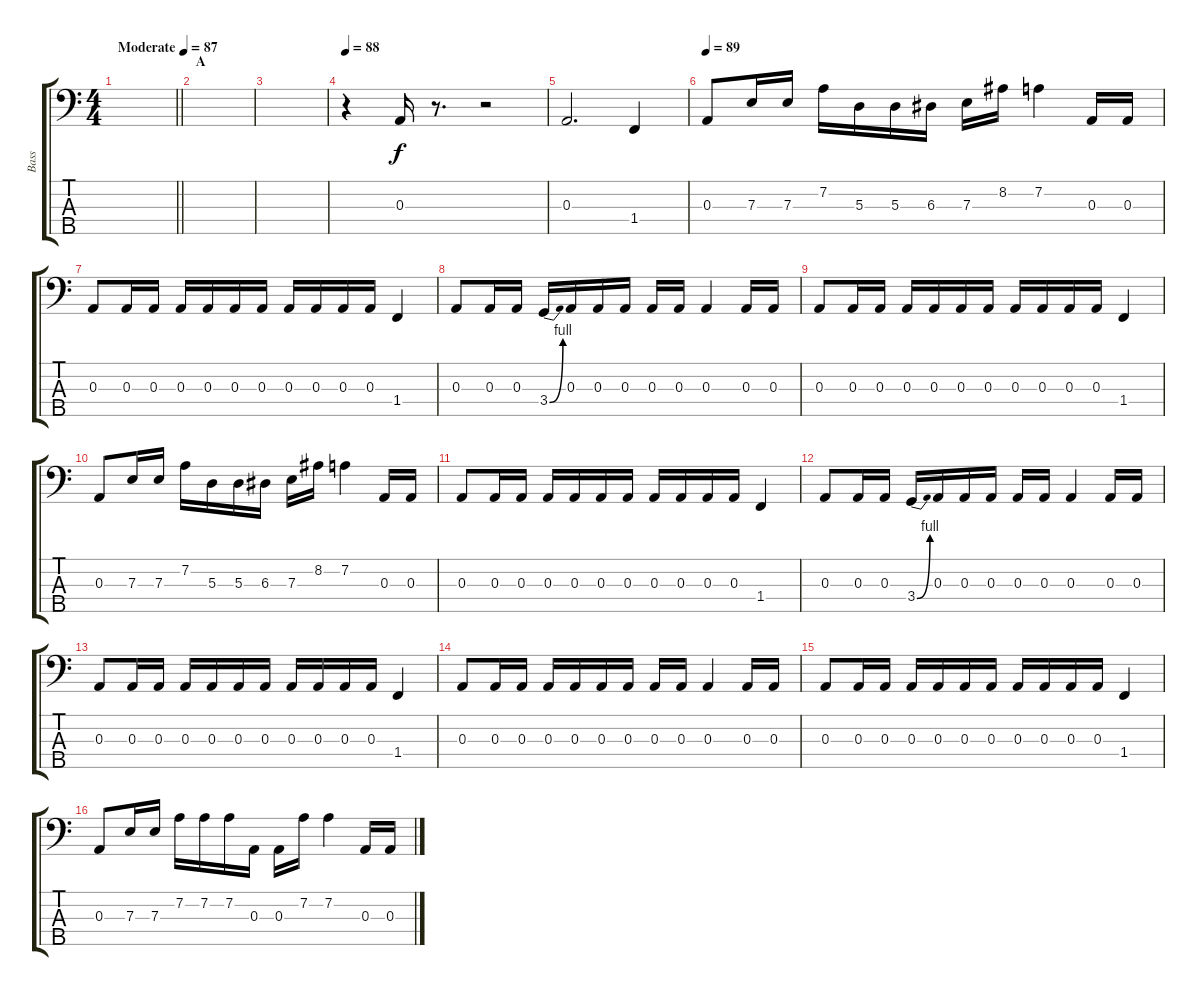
\track ("Bass" "Bass") {instrument electricbasspick}
\staff {score tabs}
\tuning (G2 D2 A1 E1 B0) {hide}
\ts (4 4)
\tempo (87 "Moderate")
\clef f4
\barLineRight lightlight
\ks c
|
\section ("" "A")
|
|
\tempo 88
r.4 0.3.16 r.8{d} r.2 |
0.3.2{d} 1.4.4 |
\tempo 89
0.3.8 7.3.16 7.3.16 7.2.16 5.3.16 5.3.16 6.3.16 7.3.16 8.2.16 7.2.4 0.3.16 0.3.16 |
0.3.8 0.3.16 0.3.16 0.3.16 0.3.16 0.3.16 0.3.16 0.3.16 0.3.16 0.3.16 0.3.16 1.4.4 |
0.3.8 0.3.16 0.3.16 3.4{be (bend 0 0 60 4)}.16 0.3.16 0.3.16 0.3.16 0.3.16 0.3.16 0.3.4 0.3.16 0.3.16 |
0.3.8 0.3.16 0.3.16 0.3.16 0.3.16 0.3.16 0.3.16 0.3.16 0.3.16 0.3.16 0.3.16 1.4.4 |
0.3.8 7.3.16 7.3.16 7.2.16 5.3.16 5.3.16 6.3.16 7.3.16 8.2.16 7.2.4 0.3.16 0.3.16 |
0.3.8 0.3.16 0.3.16 0.3.16 0.3.16 0.3.16 0.3.16 0.3.16 0.3.16 0.3.16 0.3.16 1.4.4 |
0.3.8 0.3.16 0.3.16 3.4{be (bend 0 0 60 4)}.16 0.3.16 0.3.16 0.3.16 0.3.16 0.3.16 0.3.4 0.3.16 0.3.16 |
0.3.8 0.3.16 0.3.16 0.3.16 0.3.16 0.3.16 0.3.16 0.3.16 0.3.16 0.3.16 0.3.16 1.4.4 |
0.3.8 0.3.16 0.3.16 0.3.16 0.3.16 0.3.16 0.3.16 0.3.16 0.3.16 0.3.4 0.3.16 0.3.16 |
0.3.8 0.3.16 0.3.16 0.3.16 0.3.16 0.3.16 0.3.16 0.3.16 0.3.16 0.3.16 0.3.16 1.4.4 |
0.3.8 7.3.16 7.3.16 7.2.16 7.2.16 7.2.16 0.3.16 0.3.16 7.2.16 7.2.4 0.3.16 0.3.16
